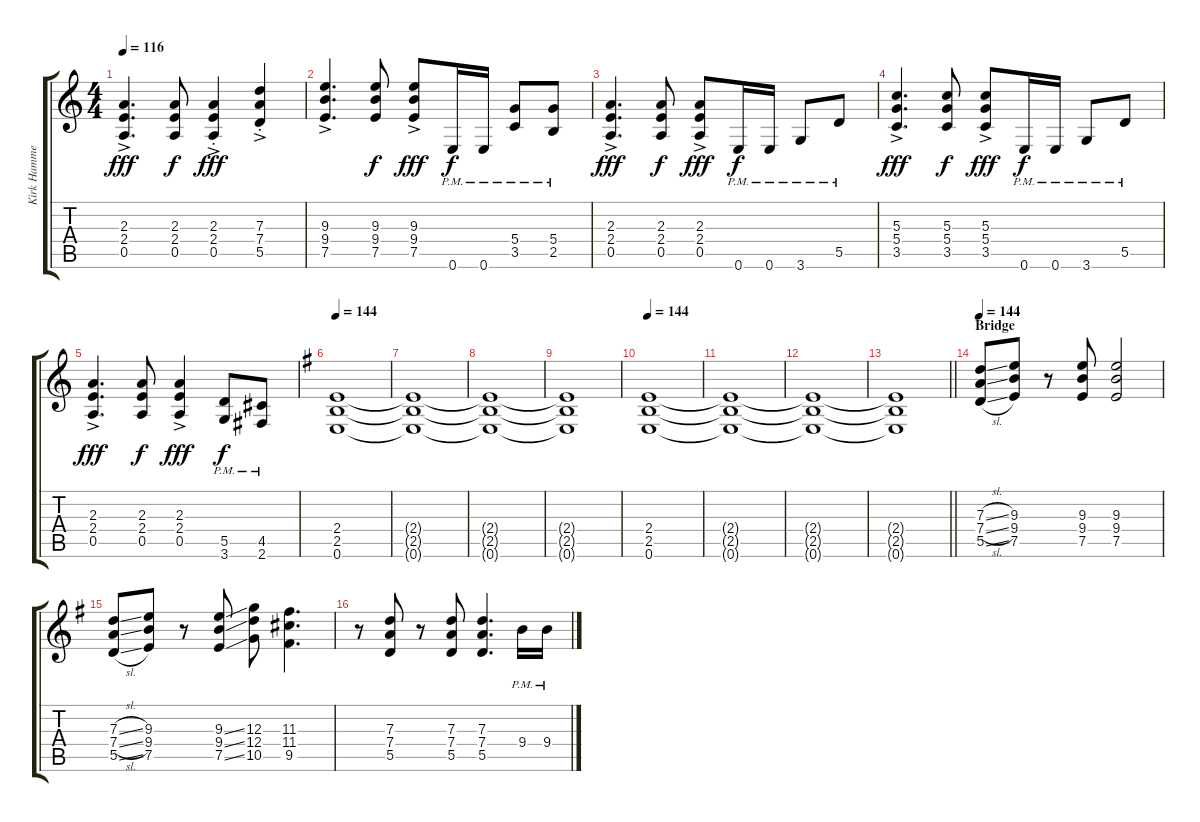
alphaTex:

\track ("Kirk Hammett" "Kirk Hamme") {instrument distortionguitar}
\staff {score tabs}
\tuning (E4 B3 G3 D3 A2 E2) {hide}
\ts (4 4)
\tempo 116
\clef g2
\ks aminor
(2.3{ac} 2.4{ac} 0.5{ac}).4{d dy fff instrument distortionguitar} (2.3 2.4 0.5).8{dy f} (2.3{ac st} 2.4{ac st} 0.5{ac st}).4{dy fff} (7.3{ac st} 7.4{ac st} 5.5{ac st}).4 |
(9.3{ac} 9.4{ac} 7.5{ac}).4{d} (9.3 9.4 7.5).8{dy f} (9.3{ac} 9.4{ac} 7.5{ac}).8{dy fff} 0.6{pm}.16{dy f instrument electricguitarmuted} 0.6{pm}.16 (5.4{pm} 3.5{pm}).8 (5.4{pm} 2.5{pm}).8 |
(2.3{ac} 2.4{ac} 0.5{ac}).4{d dy fff instrument distortionguitar} (2.3 2.4 0.5).8{dy f} (2.3{ac} 2.4{ac} 0.5{ac}).8{dy fff} 0.6{pm}.16{dy f instrument electricguitarmuted} 0.6{pm}.16 3.6{pm}.8 5.5{pm}.8 |
(5.3{ac} 5.4{ac} 3.5{ac}).4{d dy fff instrument distortionguitar} (5.3 5.4 3.5).8{dy f} (5.3{ac} 5.4{ac} 3.5{ac}).8{dy fff} 0.6{pm}.16{dy f instrument electricguitarmuted} 0.6{pm}.16 3.6{pm}.8 5.5{pm}.8 |
(2.3{ac} 2.4{ac} 0.5{ac}).4{d dy fff instrument distortionguitar} (2.3 2.4 0.5).8{dy f} (2.3{ac} 2.4{ac} 0.5{ac}).4{dy fff} (5.5{pm} 3.6{pm}).8{dy f instrument electricguitarmuted} (4.5{pm} 2.6{pm}).8 |
\tempo 144
\ks eminor
(2.4 2.5 0.6).1{instrument distortionguitar} |
(2.4{t} 2.5{t} 0.6{t}).1 |
(2.4{t} 2.5{t} 0.6{t}).1 |
(2.4{t} 2.5{t} 0.6{t}).1 |
\tempo 144
(2.4 2.5 0.6).1{instrument distortionguitar} |
(2.4{t} 2.5{t} 0.6{t}).1 |
(2.4{t} 2.5{t} 0.6{t}).1 |
\barLineRight lightlight
(2.4{t} 2.5{t} 0.6{t}).1 |
\section ("" "Bridge")
\tempo 144
(7.3{sl} 7.4{sl} 5.5{sl}).8{instrument distortionguitar} (9.3 9.4 7.5).8 r.8 (9.3 9.4 7.5).8 (9.3 9.4 7.5).2 |
(7.3{sl} 7.4{sl} 5.5{sl}).8 (9.3 9.4 7.5).8 r.8 (9.3{ss} 9.4{ss} 7.5{ss}).8 (12.3 12.4 10.5).8 (11.3 11.4 9.5).4{d} |
r.8 (7.3 7.4 5.5).8 r.8 (7.3 7.4 5.5).8 (7.3 7.4 5.5).4{d} 9.4{pm}.16{instrument electricguitarmuted} 9.4{pm}.16
